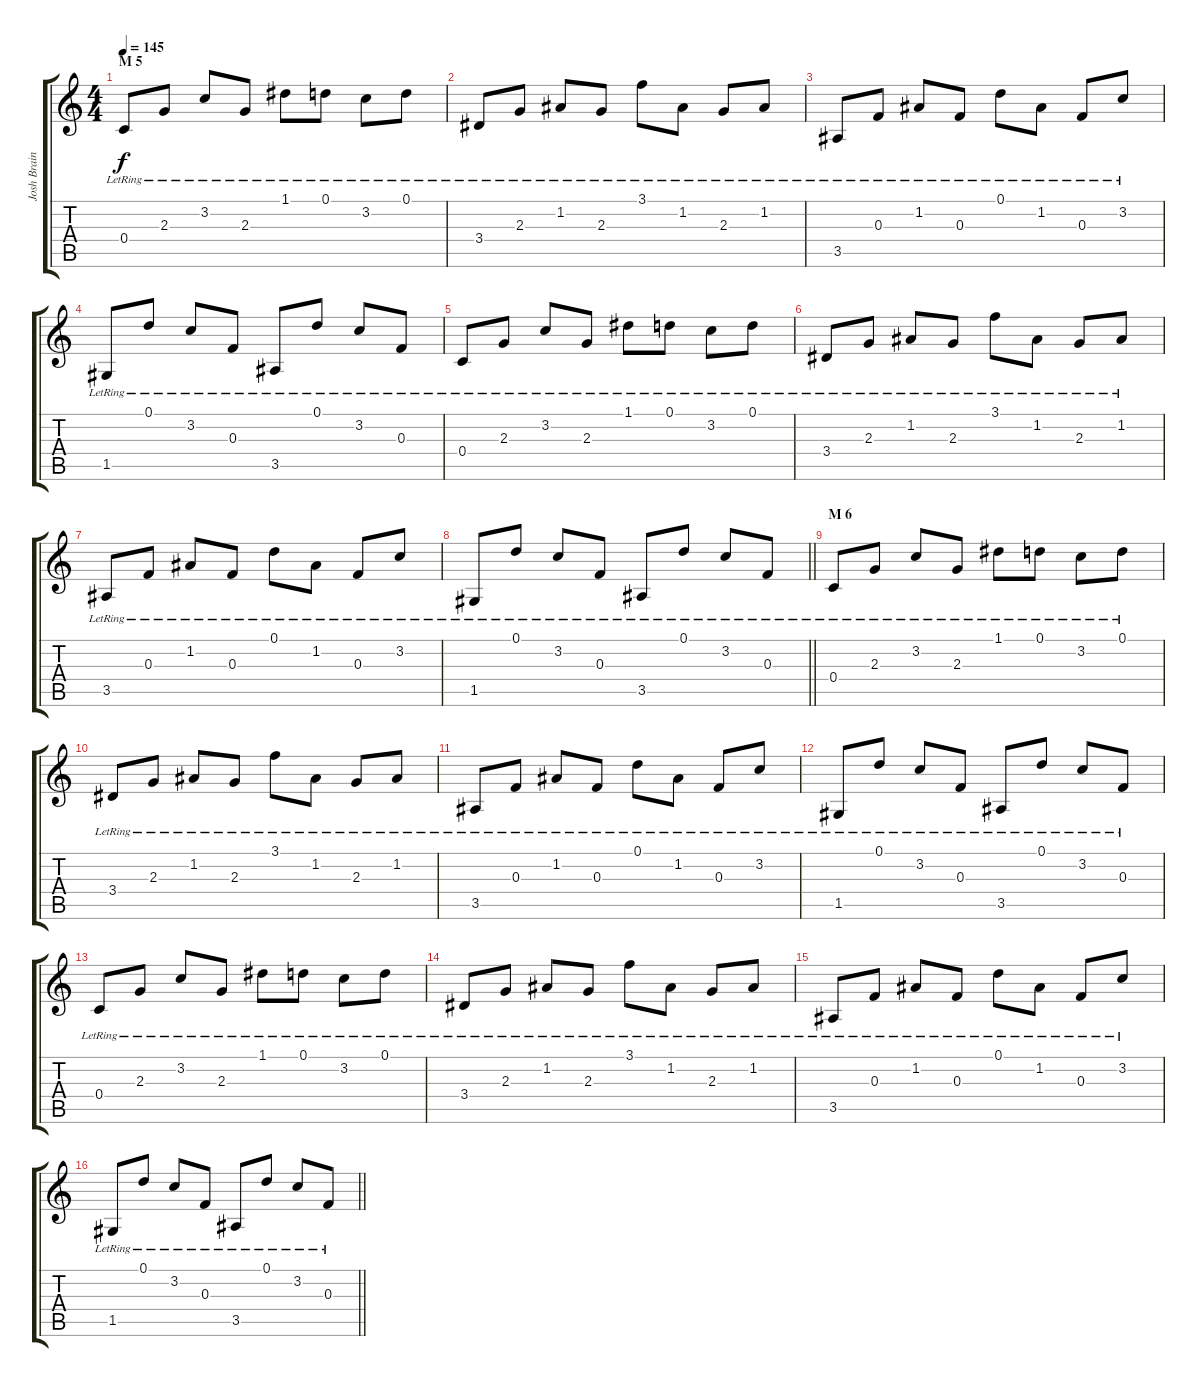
\track ("Josh Brainard" "Josh Brain") {instrument distortionguitar}
\staff {score tabs}
\tuning (D4 A3 F3 C3 G2 C2) {hide}
\ts (4 4)
\section ("" "M 5")
\tempo 145
\clef g2
\ks c
0.4{lr}.8{dy f volume 11} 2.3{lr}.8 3.2{lr}.8 2.3{lr}.8 1.1{lr}.8 0.1{lr}.8 3.2{lr}.8 0.1{lr}.8 |
3.4{lr}.8 2.3{lr}.8 1.2{lr}.8 2.3{lr}.8 3.1{lr}.8 1.2{lr}.8 2.3{lr}.8 1.2{lr}.8 |
3.5{lr}.8 0.3{lr}.8 1.2{lr}.8 0.3{lr}.8 0.1{lr}.8 1.2{lr}.8 0.3{lr}.8 3.2{lr}.8 |
1.5{lr}.8 0.1{lr}.8 3.2{lr}.8 0.3{lr}.8 3.5{lr}.8 0.1{lr}.8 3.2{lr}.8 0.3{lr}.8 |
0.4{lr}.8 2.3{lr}.8 3.2{lr}.8 2.3{lr}.8 1.1{lr}.8 0.1{lr}.8 3.2{lr}.8 0.1{lr}.8 |
3.4{lr}.8 2.3{lr}.8 1.2{lr}.8 2.3{lr}.8 3.1{lr}.8 1.2{lr}.8 2.3{lr}.8 1.2{lr}.8 |
3.5{lr}.8 0.3{lr}.8 1.2{lr}.8 0.3{lr}.8 0.1{lr}.8 1.2{lr}.8 0.3{lr}.8 3.2{lr}.8 |
\barLineRight lightlight
1.5{lr}.8 0.1{lr}.8 3.2{lr}.8 0.3{lr}.8 3.5{lr}.8 0.1{lr}.8 3.2{lr}.8 0.3{lr}.8 |
\section ("" "M 6")
0.4{lr}.8 2.3{lr}.8 3.2{lr}.8 2.3{lr}.8 1.1{lr}.8 0.1{lr}.8 3.2{lr}.8 0.1{lr}.8 |
3.4{lr}.8 2.3{lr}.8 1.2{lr}.8 2.3{lr}.8 3.1{lr}.8 1.2{lr}.8 2.3{lr}.8 1.2{lr}.8 |
3.5{lr}.8 0.3{lr}.8 1.2{lr}.8 0.3{lr}.8 0.1{lr}.8 1.2{lr}.8 0.3{lr}.8 3.2{lr}.8 |
1.5{lr}.8 0.1{lr}.8 3.2{lr}.8 0.3{lr}.8 3.5{lr}.8 0.1{lr}.8 3.2{lr}.8 0.3{lr}.8 |
0.4{lr}.8 2.3{lr}.8 3.2{lr}.8 2.3{lr}.8 1.1{lr}.8 0.1{lr}.8 3.2{lr}.8 0.1{lr}.8 |
3.4{lr}.8 2.3{lr}.8 1.2{lr}.8 2.3{lr}.8 3.1{lr}.8 1.2{lr}.8 2.3{lr}.8 1.2{lr}.8 |
3.5{lr}.8 0.3{lr}.8 1.2{lr}.8 0.3{lr}.8 0.1{lr}.8 1.2{lr}.8 0.3{lr}.8 3.2{lr}.8 |
\barLineRight lightlight
1.5{lr}.8 0.1{lr}.8 3.2{lr}.8 0.3{lr}.8 3.5{lr}.8 0.1{lr}.8 3.2{lr}.8 0.3{lr}.8
